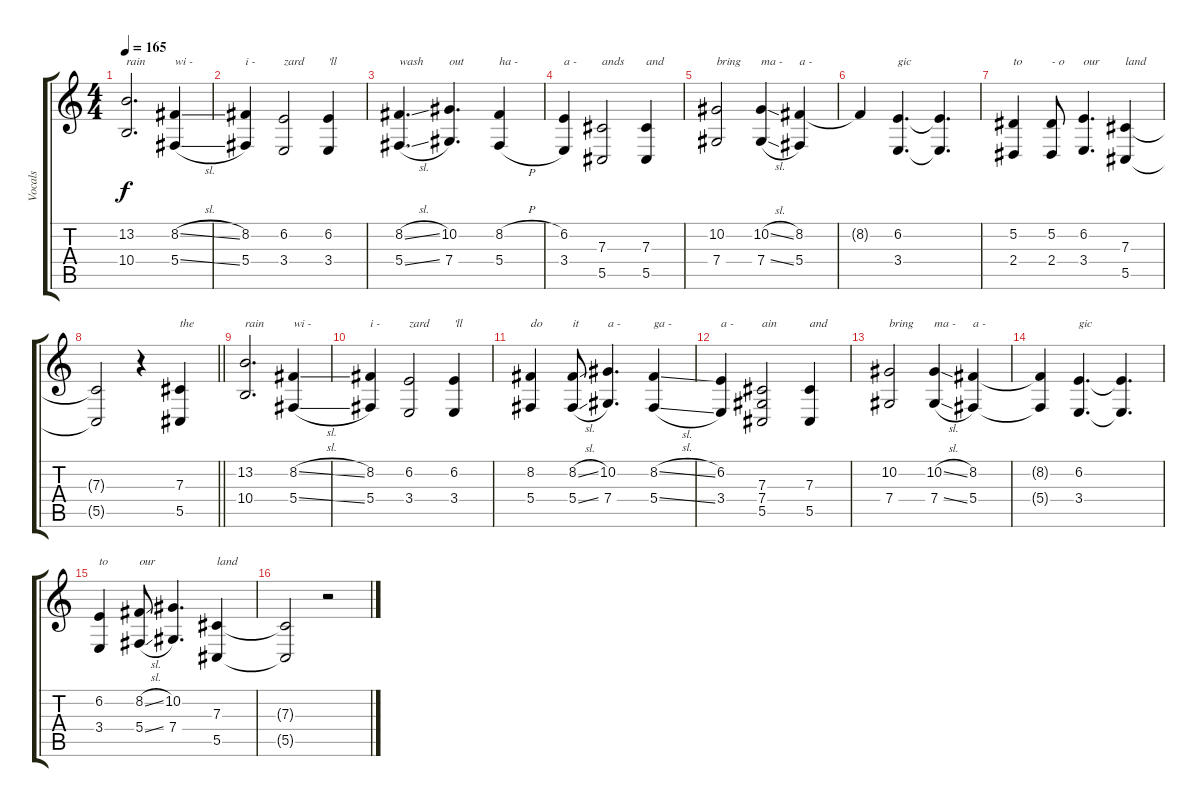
\track ("Vocals" "Vocals") {instrument lead2sawtooth}
\staff {score tabs}
\tuning (Eb4 Bb3 Gb3 Db3 Ab2 Db2) {hide}
\ts (4 4)
\tempo 165
\clef g2
\ks c
(13.2 10.4).2{d txt "rain" dy f} (8.2{sl} 5.4{sl}).4{txt "wi -"} |
(8.2 5.4).4{txt "i -"} (6.2 3.4).2{txt "zard"} (6.2 3.4).4{txt "'ll"} |
(8.2{sl} 5.4{sl}).4{d txt "wash"} (10.2 7.4).4{d txt "out"} (8.2{h} 5.4{h}).4{txt "ha -"} |
(6.2 3.4).4{txt "a -"} (7.3 5.5).2{txt "ands"} (7.3 5.5).4{txt "and"} |
(10.2 7.4).2{txt "bring"} (10.2{sl} 7.4{sl}).4{txt "ma -"} (8.2 5.4).4{txt "a -"} |
8.2{t}.4 (6.2 3.4).4{d txt "gic"} (6.2{t} 3.4{t}).4{d} |
(5.2 2.4).4{txt "to"} (5.2 2.4).8{txt "- o"} (6.2 3.4).4{d txt "our"} (7.3 5.5).4{txt "land"} |
\barLineRight lightlight
(7.3{t} 5.5{t}).2 r.4 (7.3 5.5).4{txt "the"} |
(13.2 10.4).2{d txt "rain"} (8.2{sl} 5.4{sl}).4{txt "wi -"} |
(8.2 5.4).4{txt "i -"} (6.2 3.4).2{txt "zard"} (6.2 3.4).4{txt "'ll"} |
(8.2 5.4).4{txt "do"} (8.2{sl} 5.4{sl}).8{txt "it"} (10.2 7.4).4{d txt "a -"} (8.2{sl} 5.4{sl}).4{txt "ga -"} |
(6.2 3.4).4{txt "a -"} (7.3 7.4 5.5).2{txt "ain"} (7.3 5.5).4{txt "and"} |
(10.2 7.4).2{txt "bring"} (10.2{sl} 7.4{sl}).4{txt "ma -"} (8.2 5.4).4{txt "a -"} |
(8.2{t} 5.4{t}).4 (6.2 3.4).4{d txt "gic"} (6.2{t} 3.4{t}).4{d} |
(6.2 3.4).4{txt "to"} (8.2{sl} 5.4{sl}).8{txt "our"} (10.2 7.4).4{d} (7.3 5.5).4{txt "land"} |
(7.3{t} 5.5{t}).2 r.2
